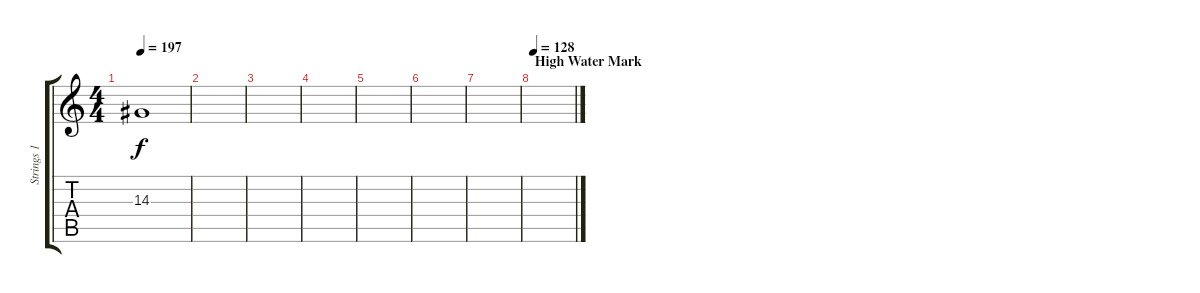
\track ("Strings 1" "Strings 1") {instrument stringensemble1}
\staff {score tabs}
\tuning (Eb4 Bb3 Gb3 Db3 Ab2 Eb2) {hide}
\ts (4 4)
\tempo 197
\clef g2
\ks c
14.3{t}.1{dy f volume 0} |
|
|
|
|
|
|
\section ("" "High Water Mark")
\tempo 128
